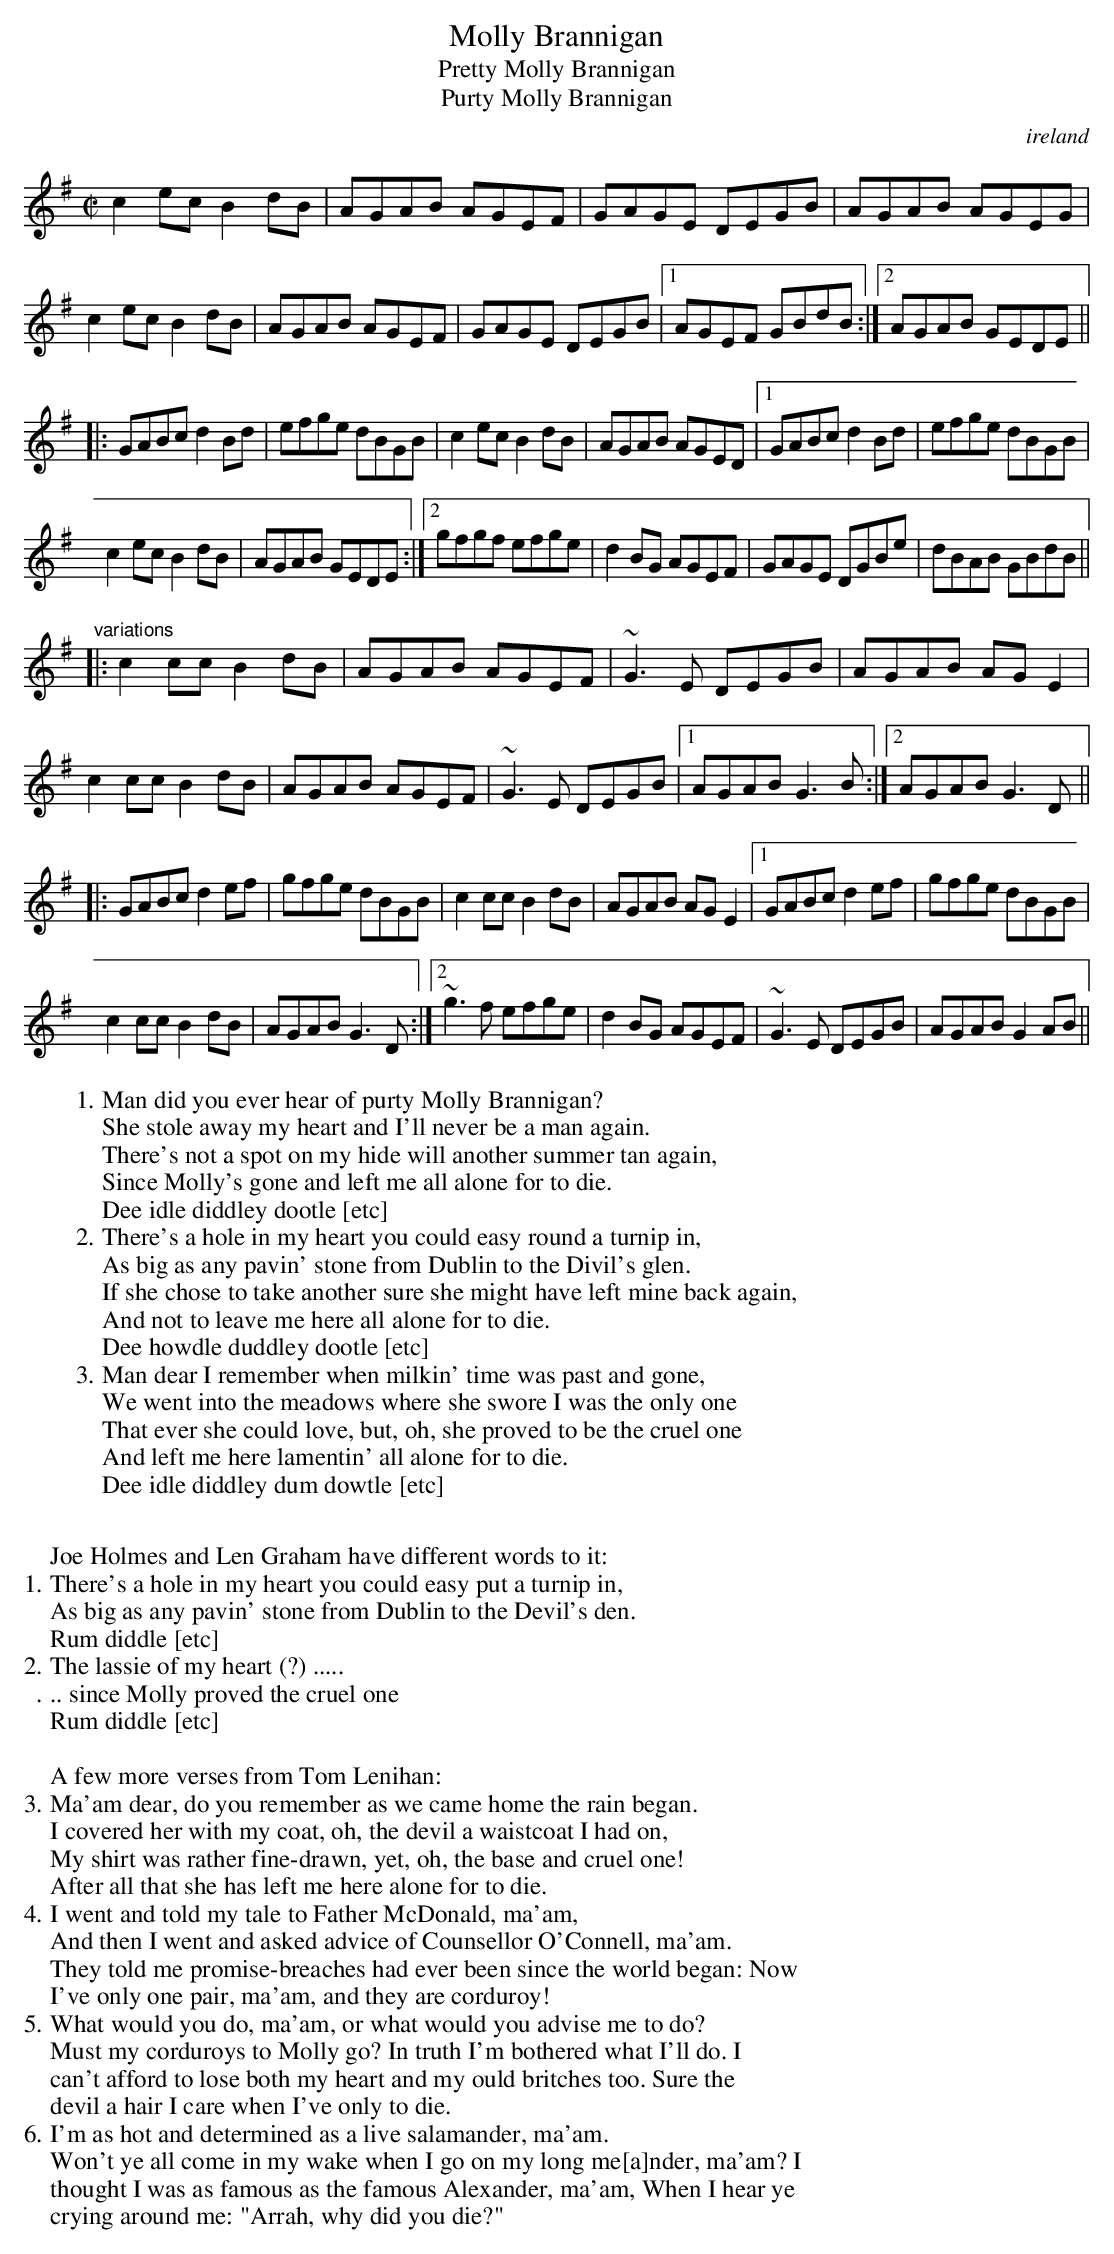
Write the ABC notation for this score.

X:1
T:Molly Brannigan
T:Pretty Molly Brannigan
T:Purty Molly Brannigan
O:ireland
M:C|
W:1. Man did you ever hear of purty Molly Brannigan?
W:   She stole away my heart and I'll never be a man again.
W:   There's not a spot on my hide will another summer tan again,
W:   Since Molly's gone and left me all alone for to die.
W:   Dee idle diddley dootle [etc]
W:2. There's a hole in my heart you could easy round a turnip in,
W:   As big as any pavin' stone from Dublin to the Divil's glen.
W:   If she chose to take another sure she might have left mine back again,
W:   And not to leave me here all alone for to die.
W:   Dee howdle duddley dootle [etc]
W:3. Man dear I remember when milkin' time was past and gone,
W:   We went into the meadows where she swore I was the only one
W:   That ever she could love, but, oh, she proved to be the cruel one
W:   And left me here lamentin' all alone for to die.
W:   Dee idle diddley dum dowtle [etc]
W:
W:Joe Holmes and Len Graham have different words to it:
W:1. There's a hole in my heart you could easy put a turnip in,
W:   As big as any pavin' stone from Dublin to the Devil's den.
W:   Rum diddle [etc]
W:2. The lassie of my heart (?) .....
W:   ... since Molly proved the cruel one
W:   Rum diddle [etc]
W:
W:A few more verses from Tom Lenihan:
W:3.  Ma'am dear, do you remember as we came home the rain began.
W:    I covered her with my coat, oh, the devil a waistcoat I had on,
W:    My shirt was rather fine-drawn, yet, oh, the base and cruel one!
W:    After all that she has left me here alone for to die.
W:4.  I went and told my tale to Father McDonald, ma'am,
W:    And then I went and asked advice of Counsellor O'Connell, ma'am.
W:    They told me promise-breaches had ever been since the world began: Now
W:    I've only one pair, ma'am, and they are corduroy!
W:5.  What would you do, ma'am, or what would you advise me to do?
W:    Must my corduroys to Molly go? In truth I'm bothered what I'll do. I
W:    can't afford to lose both my heart and my ould britches too. Sure the
W:    devil a hair I care when I've only to die.
W:6.  I'm as hot and determined as a live salamander, ma'am.
W:    Won't ye all come in my wake when I go on my long me[a]nder, ma'am? I
W:    thought I was as famous as the famous Alexander, ma'am, When I hear ye
W:    crying around me: "Arrah, why did you die?"
K:G
c2ec B2dB|AGAB AGEF|GAGE DEGB|AGAB AGEG|
c2ec B2dB|AGAB AGEF|GAGE DEGB|1 AGEF GBdB:|2 AGAB GEDE||
|:GABc d2Bd|efge dBGB|c2ec B2dB|AGAB AGED|1 GABc d2Bd|efge dBGB|
c2ec B2dB|AGAB GEDE:|2 gfgf efge|d2BG AGEF|GAGE DGBe|dBAB GBdB||
"variations"
|:c2cc B2dB|AGAB AGEF|~G3E DEGB|AGAB AGE2|
c2cc B2dB|AGAB AGEF|~G3E DEGB|1 AGAB G3B:|2 AGAB G3D||
|:GABc d2ef|gfge dBGB|c2cc B2dB|AGAB AGE2|1 GABc d2ef|gfge dBGB|
c2cc B2dB|AGAB G3D:|2 ~g3f efge|d2BG AGEF|~G3E DEGB|AGAB G2AB||
